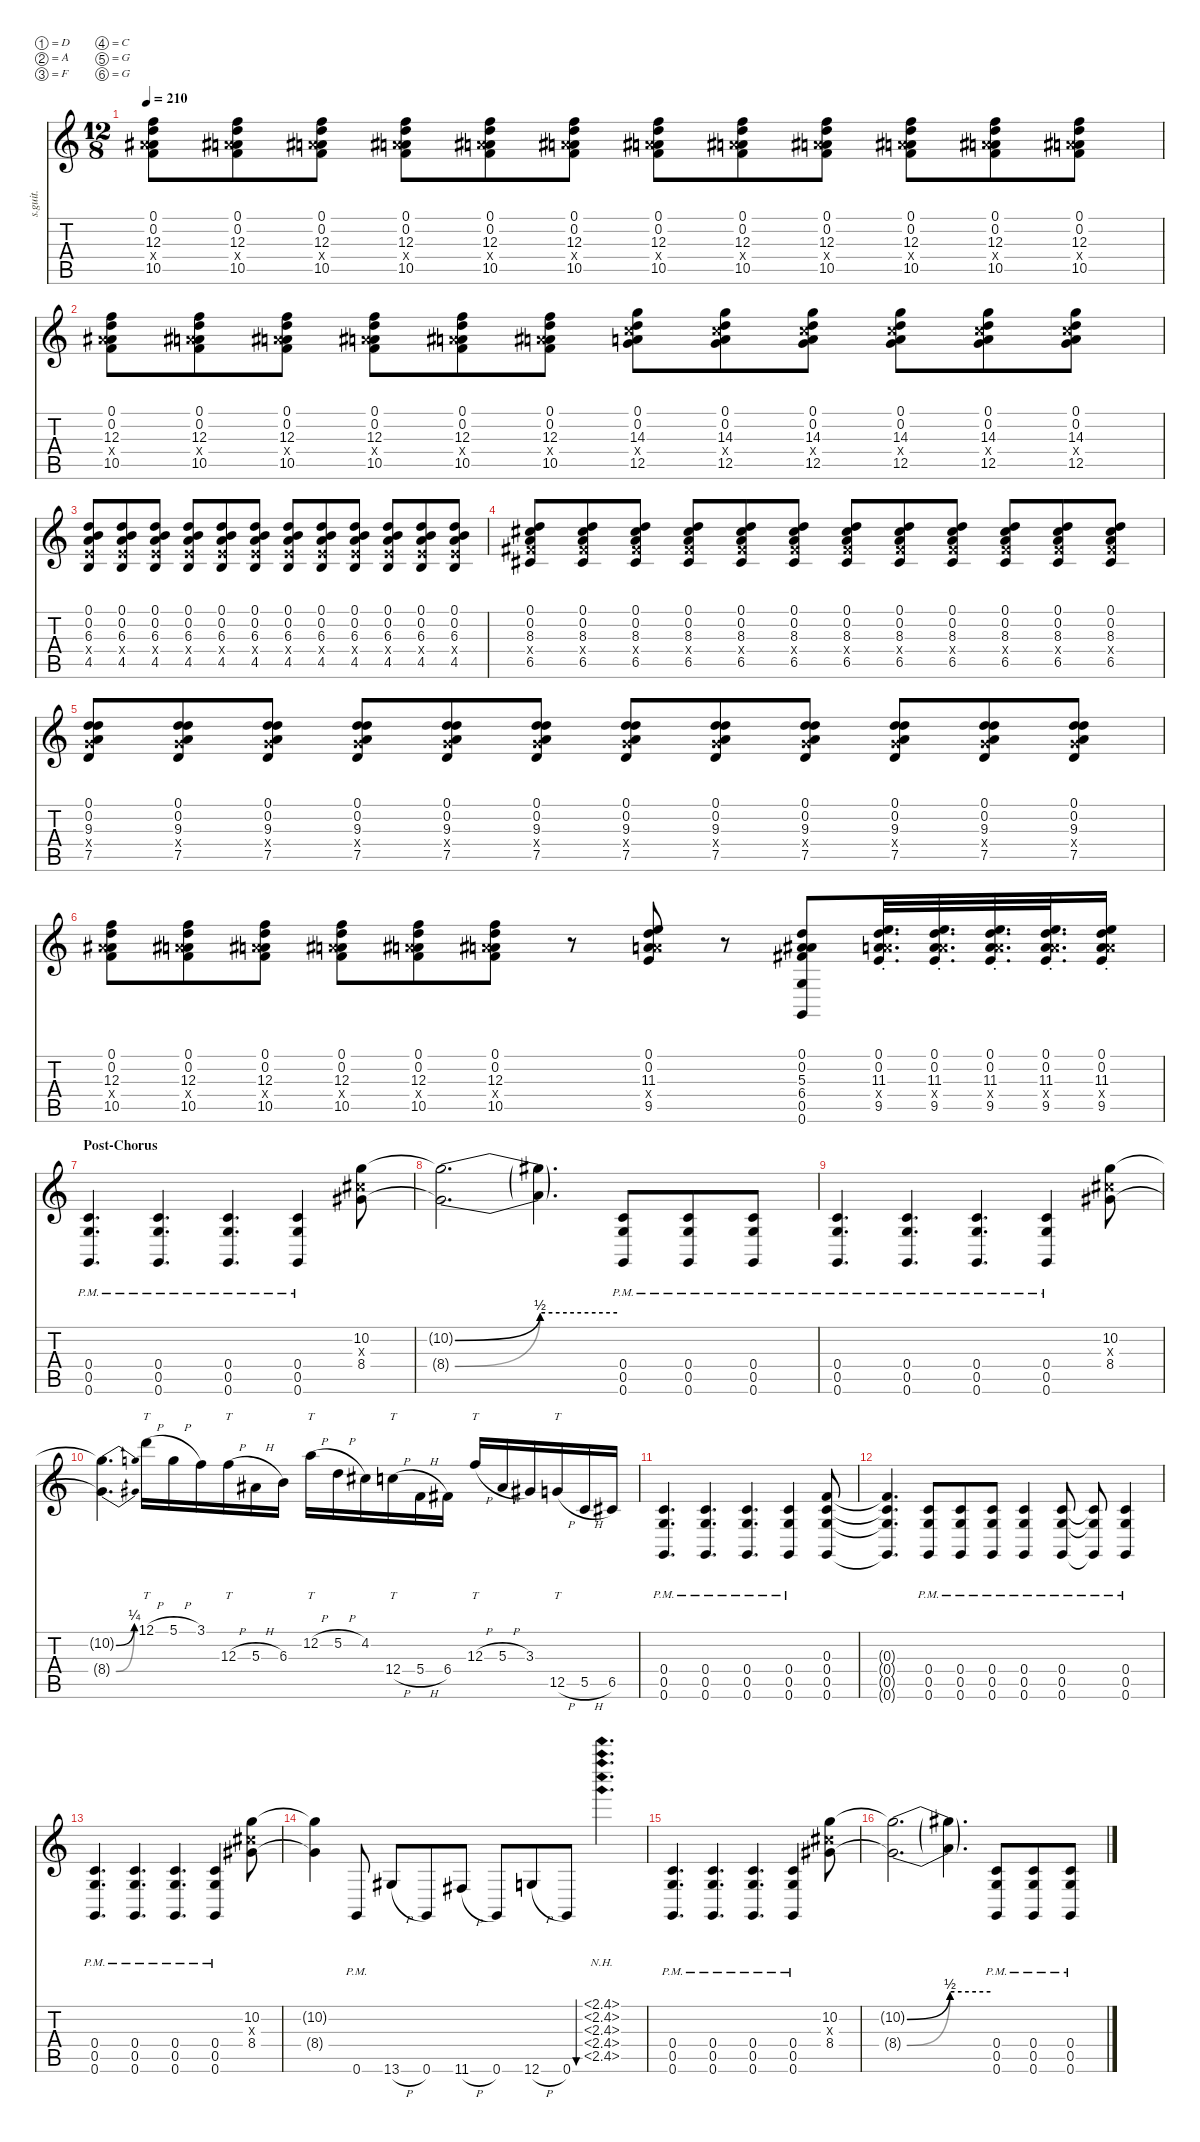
\defaultSystemsLayout 4
\hideDynamics
\bracketExtendMode nobrackets
\track ("Rythm Guitar 3" "s.guit.") {instrument distortionguitar}
\staff {score tabs}
\tuning (D4 A3 F3 C3 G2 G1)
\ts (12 8)
\tempo 210
\clef g2
\ks c
(0.1 0.2 12.3 10.5 10.4{x acc #}).8{lyrics (0 "") lyrics (1 "") lyrics (2 "") lyrics (3 "") lyrics (4 "") dy f} (0.1 0.2 12.3 10.5 10.4{x acc #}).8{lyrics (0 "") lyrics (1 "") lyrics (2 "") lyrics (3 "") lyrics (4 "")} (0.1 0.2 12.3 10.5 10.4{x acc #}).8{lyrics (0 "") lyrics (1 "") lyrics (2 "") lyrics (3 "") lyrics (4 "")} (0.1 0.2 12.3 10.5 10.4{x acc #}).8{lyrics (0 "") lyrics (1 "") lyrics (2 "") lyrics (3 "") lyrics (4 "")} (0.1 0.2 12.3 10.5 10.4{x acc #}).8{lyrics (0 "") lyrics (1 "") lyrics (2 "") lyrics (3 "") lyrics (4 "")} (0.1 0.2 12.3 10.5 10.4{x acc #}).8{lyrics (0 "") lyrics (1 "") lyrics (2 "") lyrics (3 "") lyrics (4 "")} (0.1 0.2 12.3 10.5 10.4{x acc #}).8{lyrics (0 "") lyrics (1 "") lyrics (2 "") lyrics (3 "") lyrics (4 "")} (0.1 0.2 12.3 10.5 10.4{x acc #}).8{lyrics (0 "") lyrics (1 "") lyrics (2 "") lyrics (3 "") lyrics (4 "")} (0.1 0.2 12.3 10.5 10.4{x acc #}).8{lyrics (0 "") lyrics (1 "") lyrics (2 "") lyrics (3 "") lyrics (4 "")} (0.1 0.2 12.3 10.5 10.4{x acc #}).8{lyrics (0 "") lyrics (1 "") lyrics (2 "") lyrics (3 "") lyrics (4 "")} (0.1 0.2 12.3 10.5 10.4{x acc #}).8{lyrics (0 "") lyrics (1 "") lyrics (2 "") lyrics (3 "") lyrics (4 "")} (0.1 0.2 12.3 10.5 10.4{x acc #}).8{lyrics (0 "") lyrics (1 "") lyrics (2 "") lyrics (3 "") lyrics (4 "")} |
(0.1 0.2 12.3 10.5 10.4{x acc #}).8{lyrics (0 "") lyrics (1 "") lyrics (2 "") lyrics (3 "") lyrics (4 "")} (0.1 0.2 12.3 10.5 10.4{x acc #}).8{lyrics (0 "") lyrics (1 "") lyrics (2 "") lyrics (3 "") lyrics (4 "")} (0.1 0.2 12.3 10.5 10.4{x acc #}).8{lyrics (0 "") lyrics (1 "") lyrics (2 "") lyrics (3 "") lyrics (4 "")} (0.1 0.2 12.3 10.5 10.4{x acc #}).8{lyrics (0 "") lyrics (1 "") lyrics (2 "") lyrics (3 "") lyrics (4 "")} (0.1 0.2 12.3 10.5 10.4{x acc #}).8{lyrics (0 "") lyrics (1 "") lyrics (2 "") lyrics (3 "") lyrics (4 "")} (0.1 0.2 12.3 10.5 10.4{x acc #}).8{lyrics (0 "") lyrics (1 "") lyrics (2 "") lyrics (3 "") lyrics (4 "")} (0.1 0.2 14.3 12.5 12.4{x}).8{lyrics (0 "") lyrics (1 "") lyrics (2 "") lyrics (3 "") lyrics (4 "")} (0.1 0.2 14.3 12.5 12.4{x}).8{lyrics (0 "") lyrics (1 "") lyrics (2 "") lyrics (3 "") lyrics (4 "")} (0.1 0.2 14.3 12.5 12.4{x}).8{lyrics (0 "") lyrics (1 "") lyrics (2 "") lyrics (3 "") lyrics (4 "")} (0.1 0.2 14.3 12.5 12.4{x}).8{lyrics (0 "") lyrics (1 "") lyrics (2 "") lyrics (3 "") lyrics (4 "")} (0.1 0.2 14.3 12.5 12.4{x}).8{lyrics (0 "") lyrics (1 "") lyrics (2 "") lyrics (3 "") lyrics (4 "")} (0.1 0.2 14.3 12.5 12.4{x}).8{lyrics (0 "") lyrics (1 "") lyrics (2 "") lyrics (3 "") lyrics (4 "")} |
(0.1 0.2 6.3 4.5 4.4{x}).8{lyrics (0 "") lyrics (1 "") lyrics (2 "") lyrics (3 "") lyrics (4 "")} (0.1 0.2 6.3 4.5 4.4{x}).8{lyrics (0 "") lyrics (1 "") lyrics (2 "") lyrics (3 "") lyrics (4 "")} (0.1 0.2 6.3 4.5 4.4{x}).8{lyrics (0 "") lyrics (1 "") lyrics (2 "") lyrics (3 "") lyrics (4 "")} (0.1 0.2 6.3 4.5 4.4{x}).8{lyrics (0 "") lyrics (1 "") lyrics (2 "") lyrics (3 "") lyrics (4 "")} (0.1 0.2 6.3 4.5 4.4{x}).8{lyrics (0 "") lyrics (1 "") lyrics (2 "") lyrics (3 "") lyrics (4 "")} (0.1 0.2 6.3 4.5 4.4{x}).8{lyrics (0 "") lyrics (1 "") lyrics (2 "") lyrics (3 "") lyrics (4 "")} (0.1 0.2 6.3 4.5 4.4{x}).8{lyrics (0 "") lyrics (1 "") lyrics (2 "") lyrics (3 "") lyrics (4 "")} (0.1 0.2 6.3 4.5 4.4{x}).8{lyrics (0 "") lyrics (1 "") lyrics (2 "") lyrics (3 "") lyrics (4 "")} (0.1 0.2 6.3 4.5 4.4{x}).8{lyrics (0 "") lyrics (1 "") lyrics (2 "") lyrics (3 "") lyrics (4 "")} (0.1 0.2 6.3 4.5 4.4{x}).8{lyrics (0 "") lyrics (1 "") lyrics (2 "") lyrics (3 "") lyrics (4 "")} (0.1 0.2 6.3 4.5 4.4{x}).8{lyrics (0 "") lyrics (1 "") lyrics (2 "") lyrics (3 "") lyrics (4 "")} (0.1 0.2 6.3 4.5 4.4{x}).8{lyrics (0 "") lyrics (1 "") lyrics (2 "") lyrics (3 "") lyrics (4 "")} |
(0.1 0.2 8.3{acc #} 6.5{acc #} 6.4{x acc #}).8{lyrics (0 "") lyrics (1 "") lyrics (2 "") lyrics (3 "") lyrics (4 "")} (0.1 0.2 8.3{acc #} 6.5{acc #} 6.4{x acc #}).8{lyrics (0 "") lyrics (1 "") lyrics (2 "") lyrics (3 "") lyrics (4 "")} (0.1 0.2 8.3{acc #} 6.5{acc #} 6.4{x acc #}).8{lyrics (0 "") lyrics (1 "") lyrics (2 "") lyrics (3 "") lyrics (4 "")} (0.1 0.2 8.3{acc #} 6.5{acc #} 6.4{x acc #}).8{lyrics (0 "") lyrics (1 "") lyrics (2 "") lyrics (3 "") lyrics (4 "")} (0.1 0.2 8.3{acc #} 6.5{acc #} 6.4{x acc #}).8{lyrics (0 "") lyrics (1 "") lyrics (2 "") lyrics (3 "") lyrics (4 "")} (0.1 0.2 8.3{acc #} 6.5{acc #} 6.4{x acc #}).8{lyrics (0 "") lyrics (1 "") lyrics (2 "") lyrics (3 "") lyrics (4 "")} (0.1 0.2 8.3{acc #} 6.5{acc #} 6.4{x acc #}).8{lyrics (0 "") lyrics (1 "") lyrics (2 "") lyrics (3 "") lyrics (4 "")} (0.1 0.2 8.3{acc #} 6.5{acc #} 6.4{x acc #}).8{lyrics (0 "") lyrics (1 "") lyrics (2 "") lyrics (3 "") lyrics (4 "")} (0.1 0.2 8.3{acc #} 6.5{acc #} 6.4{x acc #}).8{lyrics (0 "") lyrics (1 "") lyrics (2 "") lyrics (3 "") lyrics (4 "")} (0.1 0.2 8.3{acc #} 6.5{acc #} 6.4{x acc #}).8{lyrics (0 "") lyrics (1 "") lyrics (2 "") lyrics (3 "") lyrics (4 "")} (0.1 0.2 8.3{acc #} 6.5{acc #} 6.4{x acc #}).8{lyrics (0 "") lyrics (1 "") lyrics (2 "") lyrics (3 "") lyrics (4 "")} (0.1 0.2 8.3{acc #} 6.5{acc #} 6.4{x acc #}).8{lyrics (0 "") lyrics (1 "") lyrics (2 "") lyrics (3 "") lyrics (4 "")} |
(0.1 0.2 9.3 7.5 7.4{x}).8{lyrics (0 "") lyrics (1 "") lyrics (2 "") lyrics (3 "") lyrics (4 "")} (0.1 0.2 9.3 7.5 7.4{x}).8{lyrics (0 "") lyrics (1 "") lyrics (2 "") lyrics (3 "") lyrics (4 "")} (0.1 0.2 9.3 7.5 7.4{x}).8{lyrics (0 "") lyrics (1 "") lyrics (2 "") lyrics (3 "") lyrics (4 "")} (0.1 0.2 9.3 7.5 7.4{x}).8{lyrics (0 "") lyrics (1 "") lyrics (2 "") lyrics (3 "") lyrics (4 "")} (0.1 0.2 9.3 7.5 7.4{x}).8{lyrics (0 "") lyrics (1 "") lyrics (2 "") lyrics (3 "") lyrics (4 "")} (0.1 0.2 9.3 7.5 7.4{x}).8{lyrics (0 "") lyrics (1 "") lyrics (2 "") lyrics (3 "") lyrics (4 "")} (0.1 0.2 9.3 7.5 7.4{x}).8{lyrics (0 "") lyrics (1 "") lyrics (2 "") lyrics (3 "") lyrics (4 "")} (0.1 0.2 9.3 7.5 7.4{x}).8{lyrics (0 "") lyrics (1 "") lyrics (2 "") lyrics (3 "") lyrics (4 "")} (0.1 0.2 9.3 7.5 7.4{x}).8{lyrics (0 "") lyrics (1 "") lyrics (2 "") lyrics (3 "") lyrics (4 "")} (0.1 0.2 9.3 7.5 7.4{x}).8{lyrics (0 "") lyrics (1 "") lyrics (2 "") lyrics (3 "") lyrics (4 "")} (0.1 0.2 9.3 7.5 7.4{x}).8{lyrics (0 "") lyrics (1 "") lyrics (2 "") lyrics (3 "") lyrics (4 "")} (0.1 0.2 9.3 7.5 7.4{x}).8{lyrics (0 "") lyrics (1 "") lyrics (2 "") lyrics (3 "") lyrics (4 "")} |
(0.1 0.2 12.3 10.5 10.4{x acc #}).8{lyrics (0 "") lyrics (1 "") lyrics (2 "") lyrics (3 "") lyrics (4 "")} (0.1 0.2 12.3 10.5 10.4{x acc #}).8{lyrics (0 "") lyrics (1 "") lyrics (2 "") lyrics (3 "") lyrics (4 "")} (0.1 0.2 12.3 10.5 10.4{x acc #}).8{lyrics (0 "") lyrics (1 "") lyrics (2 "") lyrics (3 "") lyrics (4 "")} (0.1 0.2 12.3 10.5 10.4{x acc #}).8{lyrics (0 "") lyrics (1 "") lyrics (2 "") lyrics (3 "") lyrics (4 "")} (0.1 0.2 12.3 10.5 10.4{x acc #}).8{lyrics (0 "") lyrics (1 "") lyrics (2 "") lyrics (3 "") lyrics (4 "")} (0.1 0.2 12.3 10.5 10.4{x acc #}).8{lyrics (0 "") lyrics (1 "") lyrics (2 "") lyrics (3 "") lyrics (4 "")} r.8 (0.1 0.2 11.3 9.5 9.4{x}).8{lyrics (0 "") lyrics (1 "") lyrics (2 "") lyrics (3 "") lyrics (4 "")} r.8 (0.1 0.2 5.3{acc #} 6.4{acc #} 0.5 0.6).8{lyrics (0 "") lyrics (1 "") lyrics (2 "") lyrics (3 "") lyrics (4 "")} (0.1{st} 0.2{st} 11.3{st} 9.5{st} 9.4{st x}).32{d lyrics (0 "") lyrics (1 "") lyrics (2 "") lyrics (3 "") lyrics (4 "")} (0.1{st} 0.2{st} 11.3{st} 9.5{st} 9.4{st x}).32{d lyrics (0 "") lyrics (1 "") lyrics (2 "") lyrics (3 "") lyrics (4 "")} (0.1{st} 0.2{st} 11.3{st} 9.5{st} 9.4{st x}).32{d lyrics (0 "") lyrics (1 "") lyrics (2 "") lyrics (3 "") lyrics (4 "")} (0.1{st} 0.2{st} 11.3{st} 9.5{st} 9.4{st x}).32{d lyrics (0 "") lyrics (1 "") lyrics (2 "") lyrics (3 "") lyrics (4 "")} (0.1{st} 0.2{st} 11.3{st} 9.5{st} 9.4{st x}).16{lyrics (0 "") lyrics (1 "") lyrics (2 "") lyrics (3 "") lyrics (4 "")} |
\section ("" "Post-Chorus")
(0.4{pm} 0.5{pm} 0.6{pm}).4{d lyrics (0 "") lyrics (1 "") lyrics (2 "") lyrics (3 "") lyrics (4 "") dy mf} (0.4{pm} 0.5{pm} 0.6{pm}).4{d lyrics (0 "") lyrics (1 "") lyrics (2 "") lyrics (3 "") lyrics (4 "")} (0.4{pm} 0.5{pm} 0.6{pm}).4{d lyrics (0 "") lyrics (1 "") lyrics (2 "") lyrics (3 "") lyrics (4 "")} (0.4{pm} 0.5{pm} 0.6{pm}).4{lyrics (0 "") lyrics (1 "") lyrics (2 "") lyrics (3 "") lyrics (4 "")} (10.2 8.4{acc #} 8.3{x acc #}).8{lyrics (0 "") lyrics (1 "") lyrics (2 "") lyrics (3 "") lyrics (4 "")} |
(10.2{be (bend 0 0 58.8 2) t} 8.4{be (bend 0 0 58.8 2) t acc #}).2{d lyrics (0 "") lyrics (1 "") lyrics (2 "") lyrics (3 "") lyrics (4 "")} (10.2{be (hold 0 2 60 2) t} 8.4{be (hold 0 2 60 2) t}).4{d lyrics (0 "") lyrics (1 "") lyrics (2 "") lyrics (3 "") lyrics (4 "")} (0.4{pm} 0.5{pm} 0.6{pm}).8{lyrics (0 "") lyrics (1 "") lyrics (2 "") lyrics (3 "") lyrics (4 "")} (0.4{pm} 0.5{pm} 0.6{pm}).8{lyrics (0 "") lyrics (1 "") lyrics (2 "") lyrics (3 "") lyrics (4 "")} (0.4{pm} 0.5{pm} 0.6{pm}).8{lyrics (0 "") lyrics (1 "") lyrics (2 "") lyrics (3 "") lyrics (4 "")} |
(0.4{pm} 0.5{pm} 0.6{pm}).4{d lyrics (0 "") lyrics (1 "") lyrics (2 "") lyrics (3 "") lyrics (4 "")} (0.4{pm} 0.5{pm} 0.6{pm}).4{d lyrics (0 "") lyrics (1 "") lyrics (2 "") lyrics (3 "") lyrics (4 "")} (0.4{pm} 0.5{pm} 0.6{pm}).4{d lyrics (0 "") lyrics (1 "") lyrics (2 "") lyrics (3 "") lyrics (4 "")} (0.4{pm} 0.5{pm} 0.6{pm}).4{lyrics (0 "") lyrics (1 "") lyrics (2 "") lyrics (3 "") lyrics (4 "")} (10.2 8.4{acc #} 8.3{x acc #}).8{lyrics (0 "") lyrics (1 "") lyrics (2 "") lyrics (3 "") lyrics (4 "")} |
(10.2{be (bend 0 0 15 1) t} 8.4{be (bend 0 0 15 1) t acc #}).4{d lyrics (0 "") lyrics (1 "") lyrics (2 "") lyrics (3 "") lyrics (4 "")} 12.1{h}.16{tt lyrics (0 "") lyrics (1 "") lyrics (2 "") lyrics (3 "") lyrics (4 "")} 5.1{h}.16{lyrics (0 "") lyrics (1 "") lyrics (2 "") lyrics (3 "") lyrics (4 "")} 3.1.16{lyrics (0 "") lyrics (1 "") lyrics (2 "") lyrics (3 "") lyrics (4 "")} 12.3{h}.16{tt lyrics (0 "") lyrics (1 "") lyrics (2 "") lyrics (3 "") lyrics (4 "")} 5.3{h acc #}.16{lyrics (0 "") lyrics (1 "") lyrics (2 "") lyrics (3 "") lyrics (4 "")} 6.3.16{lyrics (0 "") lyrics (1 "") lyrics (2 "") lyrics (3 "") lyrics (4 "")} 12.2{h}.16{tt lyrics (0 "") lyrics (1 "") lyrics (2 "") lyrics (3 "") lyrics (4 "")} 5.2{h}.16{lyrics (0 "") lyrics (1 "") lyrics (2 "") lyrics (3 "") lyrics (4 "")} 4.2{acc #}.16{lyrics (0 "") lyrics (1 "") lyrics (2 "") lyrics (3 "") lyrics (4 "")} 12.4{h}.16{tt lyrics (0 "") lyrics (1 "") lyrics (2 "") lyrics (3 "") lyrics (4 "")} 5.4{h}.16{lyrics (0 "") lyrics (1 "") lyrics (2 "") lyrics (3 "") lyrics (4 "")} 6.4{acc #}.16{lyrics (0 "") lyrics (1 "") lyrics (2 "") lyrics (3 "") lyrics (4 "")} 12.3{h}.16{tt lyrics (0 "") lyrics (1 "") lyrics (2 "") lyrics (3 "") lyrics (4 "")} 5.3{h acc #}.16{lyrics (0 "") lyrics (1 "") lyrics (2 "") lyrics (3 "") lyrics (4 "")} 3.3{acc #}.16{lyrics (0 "") lyrics (1 "") lyrics (2 "") lyrics (3 "") lyrics (4 "")} 12.5{h}.16{tt lyrics (0 "") lyrics (1 "") lyrics (2 "") lyrics (3 "") lyrics (4 "")} 5.5{h}.16{lyrics (0 "") lyrics (1 "") lyrics (2 "") lyrics (3 "") lyrics (4 "")} 6.5{acc #}.16{lyrics (0 "") lyrics (1 "") lyrics (2 "") lyrics (3 "") lyrics (4 "")} |
(0.4{pm} 0.5{pm} 0.6{pm}).4{d lyrics (0 "") lyrics (1 "") lyrics (2 "") lyrics (3 "") lyrics (4 "")} (0.4{pm} 0.5{pm} 0.6{pm}).4{d lyrics (0 "") lyrics (1 "") lyrics (2 "") lyrics (3 "") lyrics (4 "")} (0.4{pm} 0.5{pm} 0.6{pm}).4{d lyrics (0 "") lyrics (1 "") lyrics (2 "") lyrics (3 "") lyrics (4 "")} (0.4{pm} 0.5{pm} 0.6{pm}).4{lyrics (0 "") lyrics (1 "") lyrics (2 "") lyrics (3 "") lyrics (4 "")} (0.3 0.4 0.5 0.6).8{lyrics (0 "") lyrics (1 "") lyrics (2 "") lyrics (3 "") lyrics (4 "")} |
(0.3{t} 0.4{t} 0.5{t} 0.6{t}).4{d lyrics (0 "") lyrics (1 "") lyrics (2 "") lyrics (3 "") lyrics (4 "")} (0.4{pm} 0.5{pm} 0.6{pm}).8{lyrics (0 "") lyrics (1 "") lyrics (2 "") lyrics (3 "") lyrics (4 "")} (0.4{pm} 0.5{pm} 0.6{pm}).8{lyrics (0 "") lyrics (1 "") lyrics (2 "") lyrics (3 "") lyrics (4 "")} (0.4{pm} 0.5{pm} 0.6{pm}).8{lyrics (0 "") lyrics (1 "") lyrics (2 "") lyrics (3 "") lyrics (4 "")} (0.4{pm} 0.5{pm} 0.6{pm}).4{lyrics (0 "") lyrics (1 "") lyrics (2 "") lyrics (3 "") lyrics (4 "")} (0.4{pm} 0.5{pm} 0.6{pm}).8{lyrics (0 "") lyrics (1 "") lyrics (2 "") lyrics (3 "") lyrics (4 "")} (0.6{pm t} 0.5{pm t} 0.4{pm t}).8{lyrics (0 "") lyrics (1 "") lyrics (2 "") lyrics (3 "") lyrics (4 "")} (0.4{pm} 0.5{pm} 0.6{pm}).4{lyrics (0 "") lyrics (1 "") lyrics (2 "") lyrics (3 "") lyrics (4 "")} |
(0.4{pm} 0.5{pm} 0.6{pm}).4{d lyrics (0 "") lyrics (1 "") lyrics (2 "") lyrics (3 "") lyrics (4 "")} (0.4{pm} 0.5{pm} 0.6{pm}).4{d lyrics (0 "") lyrics (1 "") lyrics (2 "") lyrics (3 "") lyrics (4 "")} (0.4{pm} 0.5{pm} 0.6{pm}).4{d lyrics (0 "") lyrics (1 "") lyrics (2 "") lyrics (3 "") lyrics (4 "")} (0.4{pm} 0.5{pm} 0.6{pm}).4{lyrics (0 "") lyrics (1 "") lyrics (2 "") lyrics (3 "") lyrics (4 "")} (10.2 8.4{acc #} 8.3{x acc #}).8{lyrics (0 "") lyrics (1 "") lyrics (2 "") lyrics (3 "") lyrics (4 "")} |
(10.2{t} 8.4{t acc #}).4{lyrics (0 "") lyrics (1 "") lyrics (2 "") lyrics (3 "") lyrics (4 "")} 0.6{pm}.8{lyrics (0 "") lyrics (1 "") lyrics (2 "") lyrics (3 "") lyrics (4 "")} 13.6{h acc #}.8{lyrics (0 "") lyrics (1 "") lyrics (2 "") lyrics (3 "") lyrics (4 "")} 0.6.8{lyrics (0 "") lyrics (1 "") lyrics (2 "") lyrics (3 "") lyrics (4 "")} 11.6{h acc #}.8{lyrics (0 "") lyrics (1 "") lyrics (2 "") lyrics (3 "") lyrics (4 "")} 0.6.8{lyrics (0 "") lyrics (1 "") lyrics (2 "") lyrics (3 "") lyrics (4 "")} 12.6{h}.8{lyrics (0 "") lyrics (1 "") lyrics (2 "") lyrics (3 "") lyrics (4 "")} 0.6.8{lyrics (0 "") lyrics (1 "") lyrics (2 "") lyrics (3 "") lyrics (4 "")} (2.1{nh} 2.2{nh} 2.3{nh} 2.4{nh} 2.5{nh}).4{d bu 30 lyrics (0 "") lyrics (1 "") lyrics (2 "") lyrics (3 "") lyrics (4 "")} |
(0.4{pm} 0.5{pm} 0.6{pm}).4{d lyrics (0 "") lyrics (1 "") lyrics (2 "") lyrics (3 "") lyrics (4 "")} (0.4{pm} 0.5{pm} 0.6{pm}).4{d lyrics (0 "") lyrics (1 "") lyrics (2 "") lyrics (3 "") lyrics (4 "")} (0.4{pm} 0.5{pm} 0.6{pm}).4{d lyrics (0 "") lyrics (1 "") lyrics (2 "") lyrics (3 "") lyrics (4 "")} (0.4{pm} 0.5{pm} 0.6{pm}).4{lyrics (0 "") lyrics (1 "") lyrics (2 "") lyrics (3 "") lyrics (4 "")} (10.2 8.4{acc #} 8.3{x acc #}).8{lyrics (0 "") lyrics (1 "") lyrics (2 "") lyrics (3 "") lyrics (4 "")} |
(10.2{be (bend 0 0 58.8 2) t} 8.4{be (bend 0 0 58.8 2) t acc #}).2{d lyrics (0 "") lyrics (1 "") lyrics (2 "") lyrics (3 "") lyrics (4 "")} (10.2{be (hold 0 2 60 2) t} 8.4{be (hold 0 2 60 2) t}).4{d lyrics (0 "") lyrics (1 "") lyrics (2 "") lyrics (3 "") lyrics (4 "")} (0.4{pm} 0.5{pm} 0.6{pm}).8{lyrics (0 "") lyrics (1 "") lyrics (2 "") lyrics (3 "") lyrics (4 "")} (0.4{pm} 0.5{pm} 0.6{pm}).8{lyrics (0 "") lyrics (1 "") lyrics (2 "") lyrics (3 "") lyrics (4 "")} (0.4{pm} 0.5{pm} 0.6{pm}).8{lyrics (0 "") lyrics (1 "") lyrics (2 "") lyrics (3 "") lyrics (4 "")}
